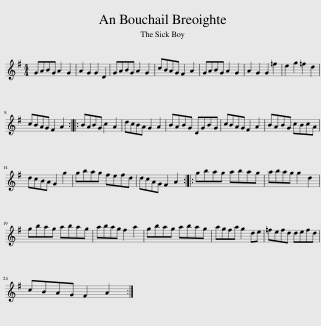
X:1
L:1/8
M:4/4
I:linebreak $
K:G
V:1 treble
V:1
 GABG A2 G2 | A2 G2 G2 D2 | GABG A2 G2 | cBAG F2 A2 | GABG A2 G2 | %5
 A2 G2 G2 =f2 | e2 g2 =f2 d2 |$ cBAG F2 A2 :: BABG c2 A2 | dcBA G2 A2 | %10
 BABG DGBG | cBAG F2 A2 | BABG cBcA |$ dcBA G2 g2 | gbag fefd | %15
 dcAG F2 A2 :: gbag abag | abag g2 d2 |$ gbag abag | abag f2 a2 | %20
 gbag abag | agfa g2 de | =fefd defd |$ cBAG F2 A2 :| %24
